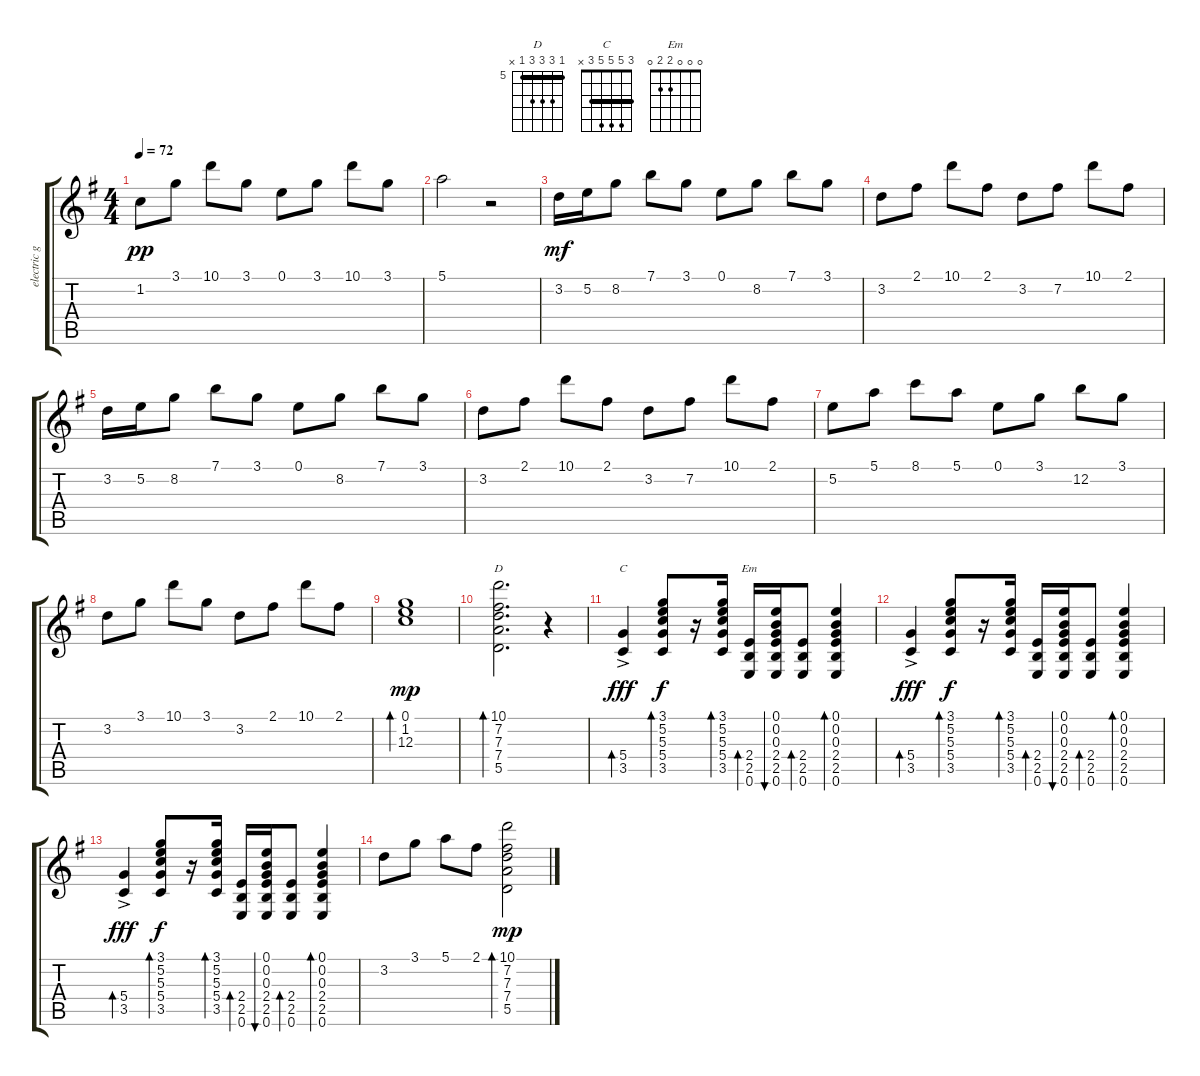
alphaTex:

\track ("electric guitar (Kenef)" "electric g") {instrument overdrivenguitar}
\staff {score tabs}
\tuning (E4 B3 G3 D3 A2 E2) {hide}
\chord ("D" 5 7 7 7 5 x) {firstfret 5 barre 5}
\chord ("C" 3 5 5 5 3 x) {barre 3}
\chord ("Em" 0 0 0 2 2 0)
\ts (4 4)
\tempo 72
\clef g2
\ks g
1.2.8{dy pp} 3.1.8 10.1.8 3.1.8 0.1.8 3.1.8 10.1.8 3.1.8 |
5.1.2 r.2 |
3.2.16{dy mf} 5.2.16 8.2.8 7.1.8 3.1.8 0.1.8 8.2.8 7.1.8 3.1.8 |
3.2.8 2.1.8 10.1.8 2.1.8 3.2.8 7.2.8 10.1.8 2.1.8 |
3.2.16 5.2.16 8.2.8 7.1.8 3.1.8 0.1.8 8.2.8 7.1.8 3.1.8 |
3.2.8 2.1.8 10.1.8 2.1.8 3.2.8 7.2.8 10.1.8 2.1.8 |
5.2.8 5.1.8 8.1.8 5.1.8 0.1.8 3.1.8 12.2.8 3.1.8 |
3.2.8 3.1.8 10.1.8 3.1.8 3.2.8 2.1.8 10.1.8 2.1.8 |
(0.1 1.2 12.3).1{bd 60 dy mp} |
(10.1 7.2 7.3 7.4 5.5).2{d bd 240 ch "D"} r.4 |
(5.4{ac} 3.5{ac}).4{bd 60 ch "C" dy fff} (3.1 5.2 5.3 5.4 3.5).8{bd 60 dy f} r.16 (3.1 5.2 5.3 5.4 3.5).16{bd 60} (2.4 2.5 0.6).16{bd 60 ch "Em"} (0.1 0.2 0.3 2.4 2.5 0.6).16{bu 60} (2.4 2.5 0.6).8{bd 60} (0.1 0.2 0.3 2.4 2.5 0.6).4{bd 60} |
(5.4{ac} 3.5{ac}).4{bd 60 dy fff} (3.1 5.2 5.3 5.4 3.5).8{bd 60 dy f} r.16 (3.1 5.2 5.3 5.4 3.5).16{bd 60} (2.4 2.5 0.6).16{bd 60} (0.1 0.2 0.3 2.4 2.5 0.6).16{bu 60} (2.4 2.5 0.6).8{bd 60} (0.1 0.2 0.3 2.4 2.5 0.6).4{bd 60} |
(5.4{ac} 3.5{ac}).4{bd 60 dy fff} (3.1 5.2 5.3 5.4 3.5).8{bd 60 dy f} r.16 (3.1 5.2 5.3 5.4 3.5).16{bd 60} (2.4 2.5 0.6).16{bd 60} (0.1 0.2 0.3 2.4 2.5 0.6).16{bu 60} (2.4 2.5 0.6).8{bd 60} (0.1 0.2 0.3 2.4 2.5 0.6).4{bd 60} |
3.2.8 3.1.8 5.1.8 2.1.8 (10.1 7.2 7.3 7.4 5.5).2{bd 60 dy mp}
